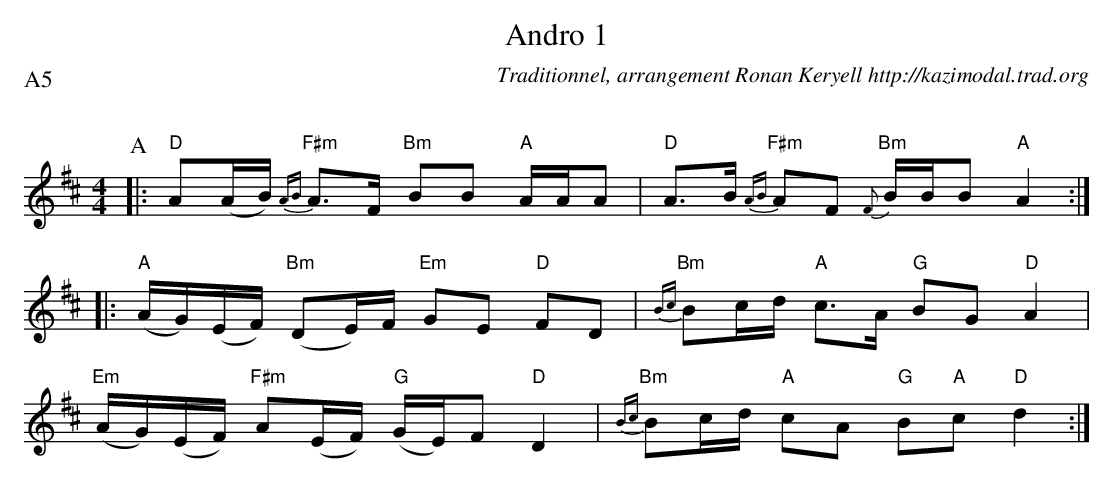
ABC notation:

X:1
T:Andro 1
C:Traditionnel, arrangement Ronan Keryell http://kazimodal.trad.org
Q:C2=108
P:A5
M:4/4
K:D
P:A
|: "D"A(A/2B/2) "F#m"{AB}A>F "Bm"BB "A"A/2A/2A |\
"D"A>B "F#m"{AB}AF "Bm"{F}B/2B/2B "A"A2 :|
|: "A"(A/2G/2)(E/2F/2) "Bm"(DE/2)F/2 "Em"GE "D"FD |\
"Bm"{Bc}Bc/2d/2 "A"c>A "G"BG "D"A2 |
"Em"(A/2G/2)(E/2F/2) "F#m"A(E/2F/2) "G"(G/2E/2)F "D"D2 |\
"Bm"{Bc}Bc/2d/2 "A"cA "G"B"A"c "D"d2 :|
\bigskip
